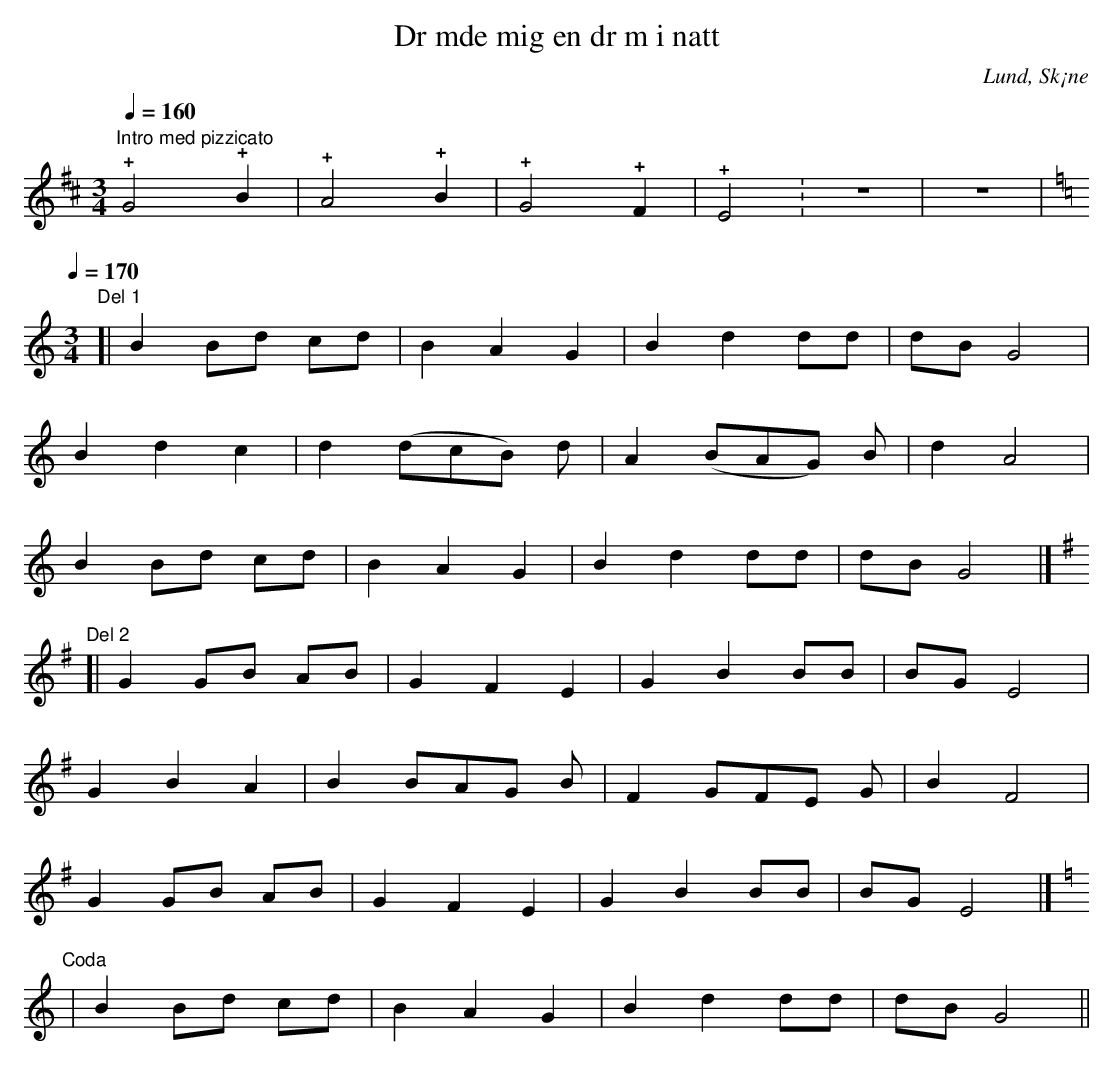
X:1
T:Dr mde mig en dr m i natt
O:Lund, Sk¡ne
M:3/4
L:1/4
Q:1/4=160
K:D
"Intro med pizzicato"!+!G2!+!B | !+!A2 !+!B | !+!G2 !+!F | !+!E2. | z3 | z3 |
Q:1/4=170
L:1/8
K:C
[M:3/4]"Del 1"[| B2 Bd cd | B2 A2 G2 | B2 d2 dd | dB G4 |
B2 d2 c2 | d2 (dcB) d | A2 (BAG) B | d2 A4 |
B2 Bd cd | B2 A2 G2 | B2 d2 dd | dB G4 |]
[K:G]"Del 2"[| G2 GB AB | G2 F2 E2 | G2 B2 BB | BG E4 |
G2 B2 A2 | B2 BAG B | F2 GFE G | B2 F4 |
G2 GB AB | G2 F2 E2 | G2 B2 BB | BG E4 |]
[K:C]"Coda" | B2 Bd cd | B2 A2 G2 | B2 d2 dd | dB G4 ||
